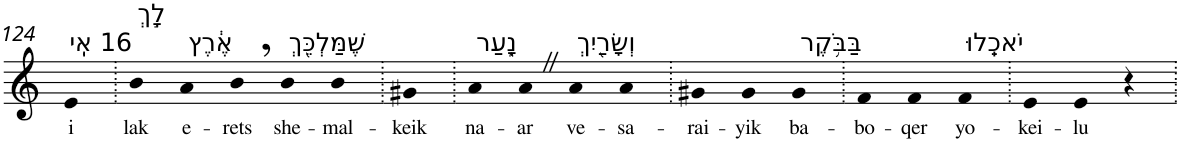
**kern	**text
*part1	*part1
*staff1	*staff1
*I"Piano	*
*I'Pno	*
!!LO:PB:g=z
*clefG2	*
*k[]	*
=124	=124
!LO:TX:a:t=16 אִֽי	!
!	!LO:LY:b
4e	i
=125.	=125.
!LO:TX:a:t=לָ֣ךְ	!
!	!LO:LY:b
4b	lak
!LO:TX:a:t=אֶ֔רֶץ	!
!	!LO:LY:b
4a	e-
!	!LO:LY:b
4b,	-rets
!LO:TX:a:t=שֶׁמַּלְכֵּ֖ךְ	!
!	!LO:LY:b
4b	she-
!	!LO:LY:b
4b	-mal-
=126.	=126.
!	!LO:LY:b
4g#X	-keik
=127.	=127.
!LO:TX:a:t=נָ֑עַר	!
!	!LO:LY:b
4a	na-
!	!LO:LY:b
4aZ	-ar
!LO:TX:a:t=וְשָׂרַ֖יִךְ	!
!	!LO:LY:b
4a	ve-
!	!LO:LY:b
4a	-sa-
=128.	=128.
!	!LO:LY:b
4g#X	-rai-
!	!LO:LY:b
4g#	-yik
!LO:TX:a:t=בַּבֹּ֥קֶר	!
!	!LO:LY:b
4g#	ba-
=129.	=129.
!	!LO:LY:b
4f	-bo-
!	!LO:LY:b
4f	-qer
!LO:TX:a:t=יֹאכֵֽלוּ	!
!	!LO:LY:b
4f	yo-
=130.	=130.
!	!LO:LY:b
4e	-kei-
!	!LO:LY:b
4e	-lu
4r	.
=.	=.
*-	*-
